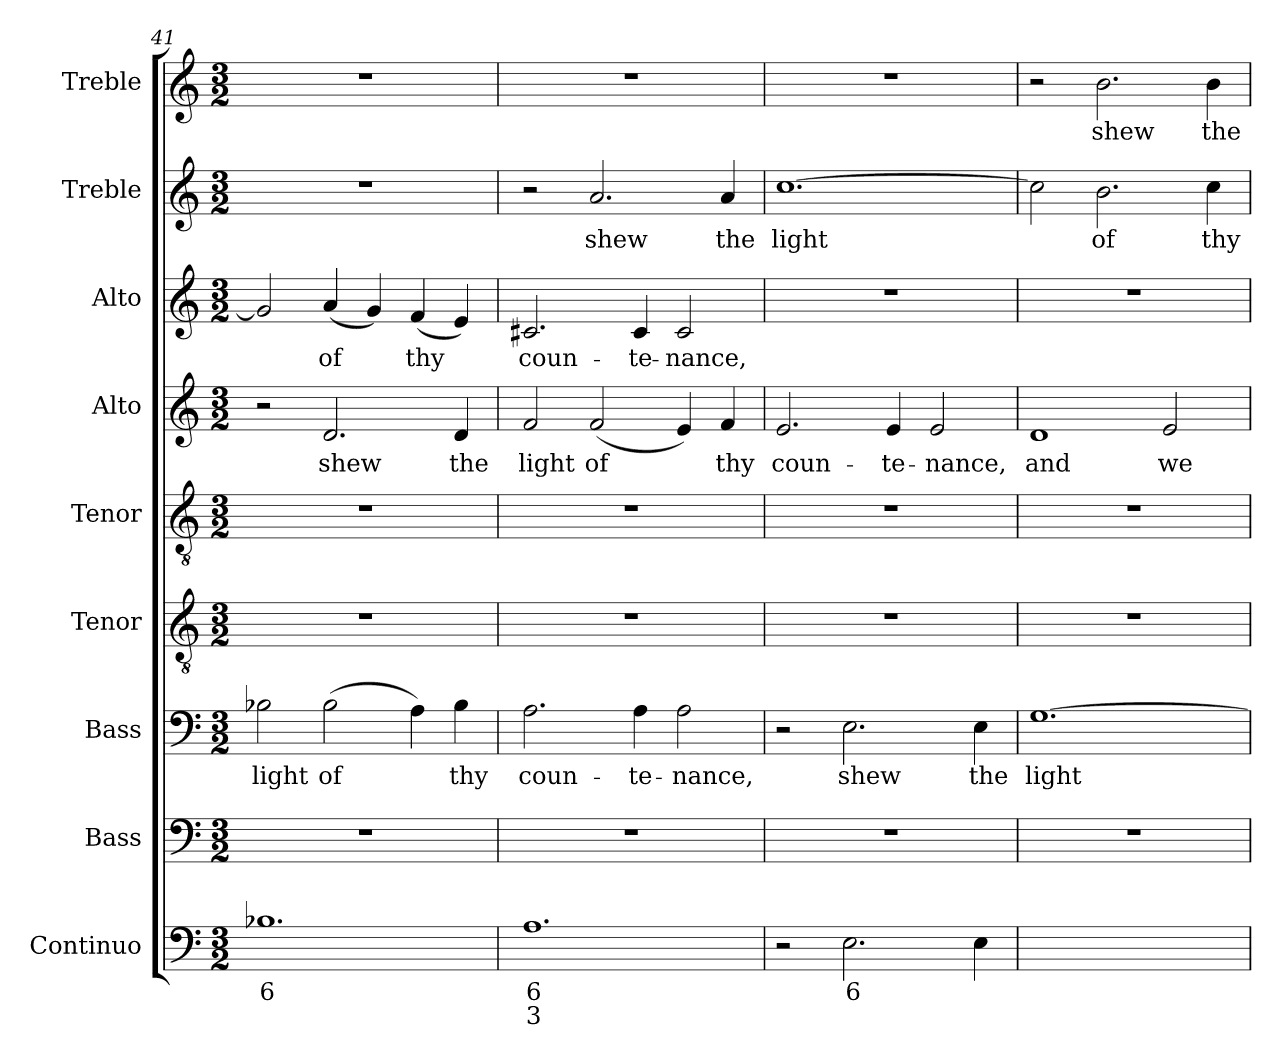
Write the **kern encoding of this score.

**kern	**text	**text	**kern	**kern	**text	**kern	**kern	**kern	**text	**kern	**text	**kern	**text	**kern	**text
*part9	*part9	*part9	*part8	*part7	*part7	*part6	*part5	*part4	*part4	*part3	*part3	*part2	*part2	*part1	*part1
*staff9	*staff9	*staff9	*staff8	*staff7	*staff7	*staff6	*staff5	*staff4	*staff4	*staff3	*staff3	*staff2	*staff2	*staff1	*staff1
*I"Continuo	*	*	*I"Bass	*I"Bass	*	*I"Tenor	*I"Tenor	*I"Alto	*	*I"Alto	*	*I"Treble	*	*I"Treble	*
*	*	*	*I'B	*I'B	*	*I'T	*I'T	*I'A	*	*I'A	*	*	*	*	*
!!LO:LB:g=z
*clefF4	*	*	*clefF4	*clefF4	*	*clefGv2	*clefGv2	*clefG2	*	*clefG2	*	*clefG2	*	*clefG2	*
*k[]	*	*	*k[]	*k[]	*	*k[]	*k[]	*k[]	*	*k[]	*	*k[]	*	*k[]	*
*C:	*	*	*C:	*C:	*	*C:	*C:	*C:	*	*C:	*	*C:	*	*C:	*
*M3/2	*	*	*M3/2	*M3/2	*	*M3/2	*M3/2	*M3/2	*	*M3/2	*	*M3/2	*	*M3/2	*
=41	=41	=41	=41	=41	=41	=41	=41	=41	=41	=41	=41	=41	=41	=41	=41
!	!LO:LY:b	!	!	!	!LO:LY:b	!	!	!	!	!	!	!LO:N:vis=1	!	!LO:N:vis=1	!
1.B-X	6	.	1.r	2B-X	light	1.r	1.r	2r	.	2g]	.	1.r	.	1.r	.
!	!	!	!	!	!LO:LY:b	!	!	!	!LO:LY:b	!	!LO:LY:b	!	!	!	!
.	.	.	.	(>2B-	of	.	.	2.d	shew	(<4a	of	.	.	.	.
.	.	.	.	.	.	.	.	.	.	4g)	.	.	.	.	.
!	!	!	!	!	!	!	!	!	!	!	!LO:LY:b	!	!	!	!
.	.	.	.	4A)	.	.	.	.	.	(<4f	thy	.	.	.	.
!	!	!	!	!	!LO:LY:b	!	!	!	!LO:LY:b	!	!	!	!	!	!
.	.	.	.	4B-	thy	.	.	4d	the	4e)	.	.	.	.	.
=42	=42	=42	=42	=42	=42	=42	=42	=42	=42	=42	=42	=42	=42	=42	=42
!	!LO:LY:b	!LO:LY:b	!	!	!LO:LY:b	!	!	!	!LO:LY:b	!	!LO:LY:b	!	!	!LO:N:vis=1	!
1.A	6	3	1.r	2.A	coun-	1.r	1.r	2f	light	2.c#X	coun-	2r	.	1.r	.
!	!	!	!	!	!	!	!	!	!LO:LY:b	!	!	!	!LO:LY:b	!	!
.	.	.	.	.	.	.	.	(<2f	of	.	.	2.a	shew	.	.
!	!	!	!	!	!LO:LY:b	!	!	!	!	!	!LO:LY:b	!	!	!	!
.	.	.	.	4A	-te-	.	.	.	.	4c#	-te-	.	.	.	.
!	!	!	!	!	!LO:LY:b	!	!	!	!	!	!LO:LY:b	!	!	!	!
.	.	.	.	2A	-nance,	.	.	4e)	.	2c#	-nance,	.	.	.	.
!	!	!	!	!	!	!	!	!	!LO:LY:b	!	!	!	!LO:LY:b	!	!
.	.	.	.	.	.	.	.	4f	thy	.	.	4a	the	.	.
=43	=43	=43	=43	=43	=43	=43	=43	=43	=43	=43	=43	=43	=43	=43	=43
!	!	!	!	!	!	!	!	!	!LO:LY:b	!LO:N:vis=1	!	!	!LO:LY:b	!LO:N:vis=1	!
2r	.	.	1.r	2r	.	1.r	1.r	2.e	coun-	1.r	.	[1.cc	light	1.r	.
!	!LO:LY:b	!	!	!	!LO:LY:b	!	!	!	!	!	!	!	!	!	!
2.E	6	.	.	2.E	shew	.	.	.	.	.	.	.	.	.	.
!	!	!	!	!	!	!	!	!	!LO:LY:b	!	!	!	!	!	!
.	.	.	.	.	.	.	.	4e	-te-	.	.	.	.	.	.
!	!	!	!	!	!	!	!	!	!LO:LY:b	!	!	!	!	!	!
.	.	.	.	.	.	.	.	2e	-nance,	.	.	.	.	.	.
!	!	!	!	!	!LO:LY:b	!	!	!	!	!	!	!	!	!	!
4E	.	.	.	4E	the	.	.	.	.	.	.	.	.	.	.
=44	=44	=44	=44	=44	=44	=44	=44	=44	=44	=44	=44	=44	=44	=44	=44
!	!LO:LY:b	!	!	!	!LO:LY:b	!	!	!	!LO:LY:b	!LO:N:vis=1	!	!	!	!	!
[2Gyy	4	.	1.r	[1.G	light	1.r	1.r	1d	and	1.r	.	2cc]	.	2r	.
!	!LO:LY:b	!	!	!	!	!	!	!	!	!	!	!	!LO:LY:b	!	!LO:LY:b
2Gyy_	3	.	.	.	.	.	.	.	.	.	.	2.b	of	2.b	shew
!	!LO:LY:b	!	!	!	!	!	!	!	!LO:LY:b	!	!	!	!	!	!
2Gyy_	6	.	.	.	.	.	.	2e	we	.	.	.	.	.	.
!	!	!	!	!	!	!	!	!	!	!	!	!	!LO:LY:b	!	!LO:LY:b
.	.	.	.	.	.	.	.	.	.	.	.	4cc	thy	4b	the
=	=	=	=	=	=	=	=	=	=	=	=	=	=	=	=
*-	*-	*-	*-	*-	*-	*-	*-	*-	*-	*-	*-	*-	*-	*-	*-
